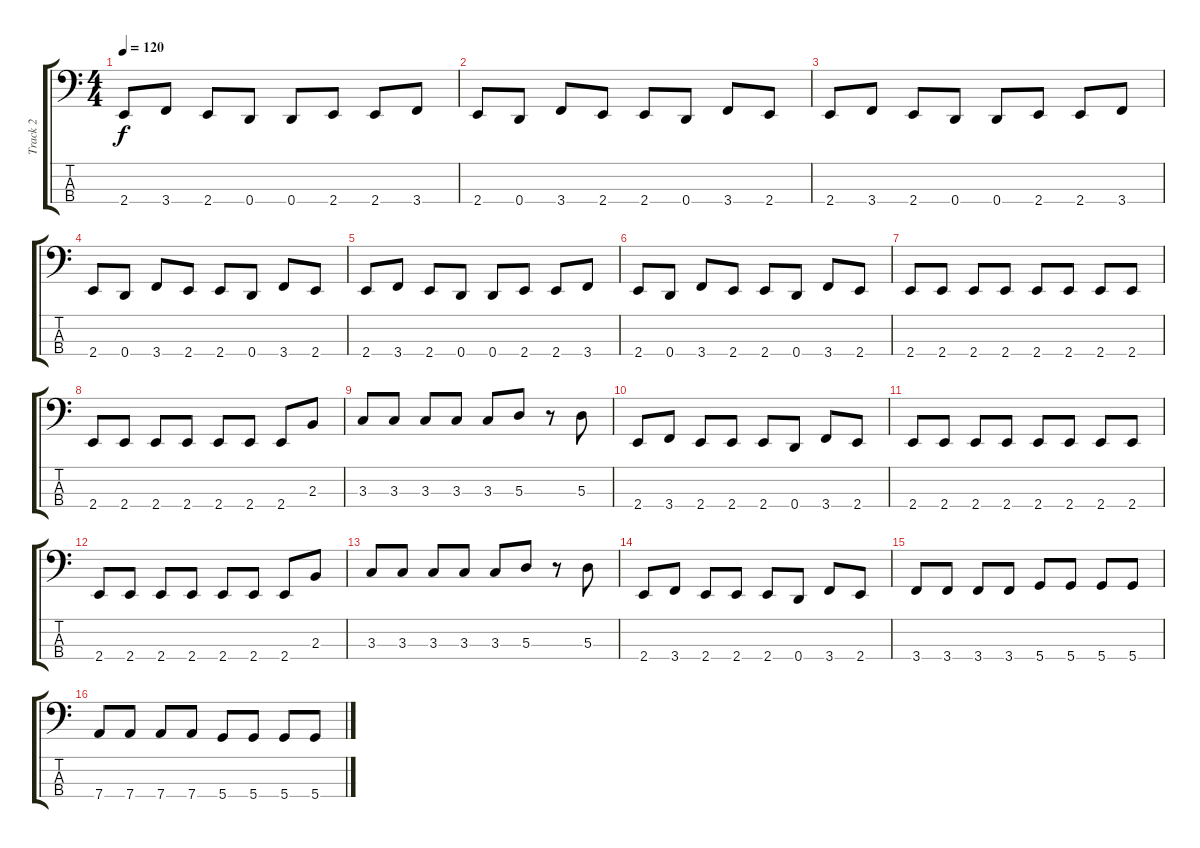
\track ("Track 2" "Track 2") {instrument electricbassfinger}
\staff {score tabs}
\tuning (G2 D2 A1 D1) {hide}
\ts (4 4)
\tempo 120
\clef f4
\ks c
2.4.8{dy f} 3.4.8 2.4.8 0.4.8 0.4.8 2.4.8 2.4.8 3.4.8 |
2.4.8 0.4.8 3.4.8 2.4.8 2.4.8 0.4.8 3.4.8 2.4.8 |
2.4.8 3.4.8 2.4.8 0.4.8 0.4.8 2.4.8 2.4.8 3.4.8 |
2.4.8 0.4.8 3.4.8 2.4.8 2.4.8 0.4.8 3.4.8 2.4.8 |
2.4.8 3.4.8 2.4.8 0.4.8 0.4.8 2.4.8 2.4.8 3.4.8 |
2.4.8 0.4.8 3.4.8 2.4.8 2.4.8 0.4.8 3.4.8 2.4.8 |
2.4.8 2.4.8 2.4.8 2.4.8 2.4.8 2.4.8 2.4.8 2.4.8 |
2.4.8 2.4.8 2.4.8 2.4.8 2.4.8 2.4.8 2.4.8 2.3.8 |
3.3.8 3.3.8 3.3.8 3.3.8 3.3.8 5.3.8 r.8 5.3.8 |
2.4.8 3.4.8 2.4.8 2.4.8 2.4.8 0.4.8 3.4.8 2.4.8 |
2.4.8 2.4.8 2.4.8 2.4.8 2.4.8 2.4.8 2.4.8 2.4.8 |
2.4.8 2.4.8 2.4.8 2.4.8 2.4.8 2.4.8 2.4.8 2.3.8 |
3.3.8 3.3.8 3.3.8 3.3.8 3.3.8 5.3.8 r.8 5.3.8 |
2.4.8 3.4.8 2.4.8 2.4.8 2.4.8 0.4.8 3.4.8 2.4.8 |
3.4.8 3.4.8 3.4.8 3.4.8 5.4.8 5.4.8 5.4.8 5.4.8 |
7.4.8 7.4.8 7.4.8 7.4.8 5.4.8 5.4.8 5.4.8 5.4.8
